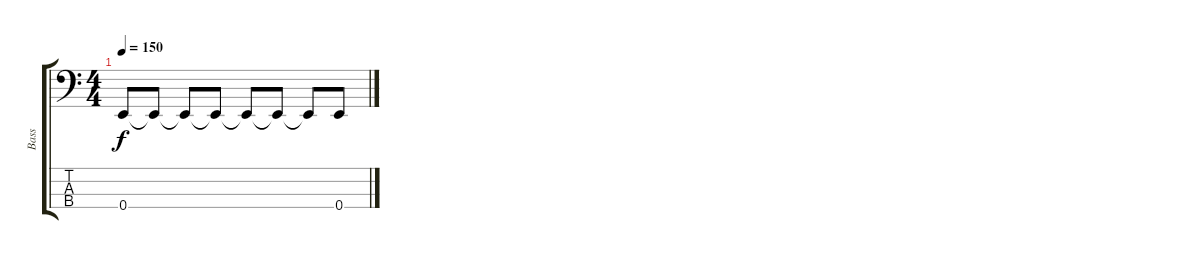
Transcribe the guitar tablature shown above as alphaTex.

\track ("Bass" "Bass") {instrument electricbassfinger}
\staff {score tabs}
\tuning (G2 D2 A1 E1) {hide}
\ts (4 4)
\tempo 150
\clef f4
\ks c
0.4{t}.8{dy f} 0.4{t}.8 0.4{t}.8 0.4{t}.8 0.4{t}.8 0.4{t}.8 0.4{t}.8 0.4.8
